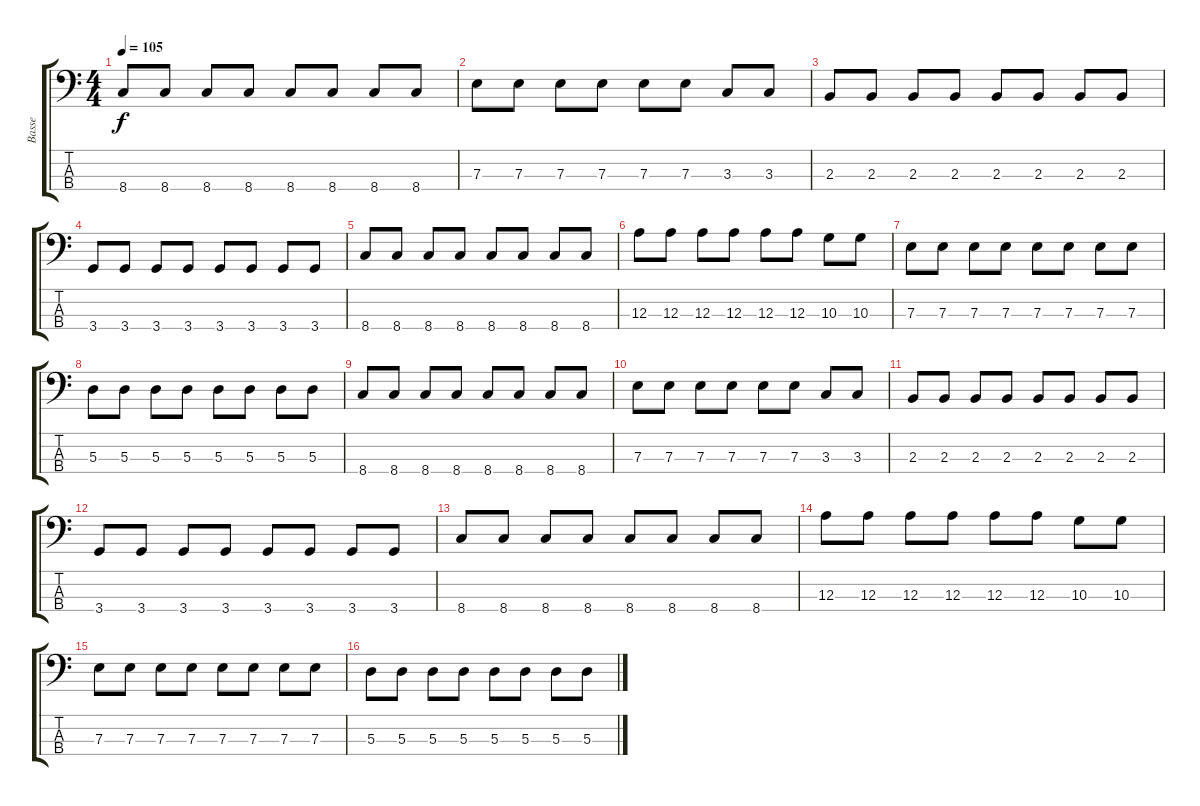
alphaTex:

\track ("Basse" "Basse") {instrument distortionguitar}
\staff {score tabs}
\tuning (G2 D2 A1 E1) {hide}
\ts (4 4)
\tempo 105
\clef f4
\ks c
8.4.8{dy f} 8.4.8 8.4.8 8.4.8 8.4.8 8.4.8 8.4.8 8.4.8 |
7.3.8 7.3.8 7.3.8 7.3.8 7.3.8 7.3.8 3.3.8 3.3.8 |
2.3.8 2.3.8 2.3.8 2.3.8 2.3.8 2.3.8 2.3.8 2.3.8 |
3.4.8 3.4.8 3.4.8 3.4.8 3.4.8 3.4.8 3.4.8 3.4.8 |
8.4.8 8.4.8 8.4.8 8.4.8 8.4.8 8.4.8 8.4.8 8.4.8 |
12.3.8 12.3.8 12.3.8 12.3.8 12.3.8 12.3.8 10.3.8 10.3.8 |
7.3.8 7.3.8 7.3.8 7.3.8 7.3.8 7.3.8 7.3.8 7.3.8 |
5.3.8 5.3.8 5.3.8 5.3.8 5.3.8 5.3.8 5.3.8 5.3.8 |
8.4.8 8.4.8 8.4.8 8.4.8 8.4.8 8.4.8 8.4.8 8.4.8 |
7.3.8 7.3.8 7.3.8 7.3.8 7.3.8 7.3.8 3.3.8 3.3.8 |
2.3.8 2.3.8 2.3.8 2.3.8 2.3.8 2.3.8 2.3.8 2.3.8 |
3.4.8 3.4.8 3.4.8 3.4.8 3.4.8 3.4.8 3.4.8 3.4.8 |
8.4.8 8.4.8 8.4.8 8.4.8 8.4.8 8.4.8 8.4.8 8.4.8 |
12.3.8 12.3.8 12.3.8 12.3.8 12.3.8 12.3.8 10.3.8 10.3.8 |
7.3.8 7.3.8 7.3.8 7.3.8 7.3.8 7.3.8 7.3.8 7.3.8 |
5.3.8 5.3.8 5.3.8 5.3.8 5.3.8 5.3.8 5.3.8 5.3.8
